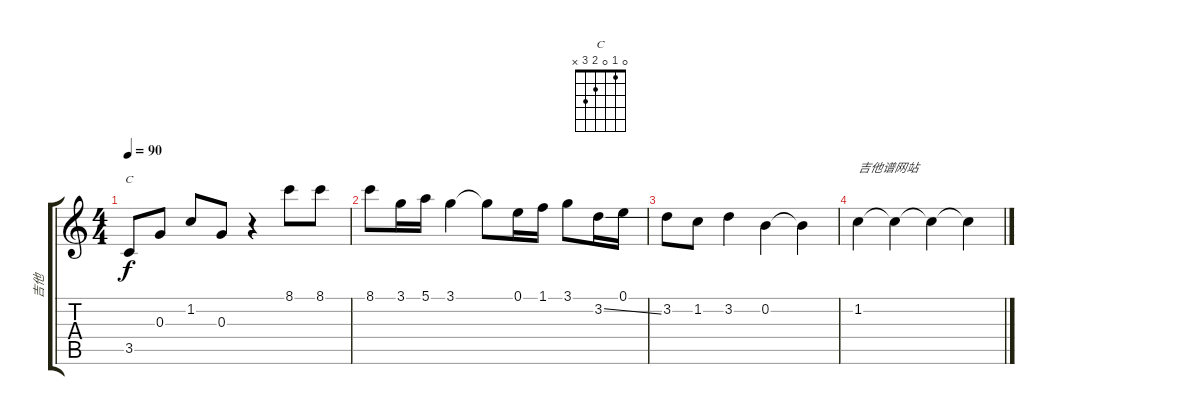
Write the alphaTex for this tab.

\track ("吉他" "吉他") {instrument acousticguitarsteel}
\staff {score tabs}
\tuning (E4 B3 G3 D3 A2 E2) {hide}
\chord ("C" 0 1 0 2 3 x)
\ts (4 4)
\tempo 90
\clef g2
\ks c
3.5.8{ch "C" dy f} 0.3.8 1.2.8 0.3.8 r.4 8.1.8 8.1.8 |
8.1.8 3.1.16 5.1.16 3.1.4 3.1{t}.8 0.1.16 1.1.16 3.1.8 3.2{ss}.16 0.1.16 |
3.2.8 1.2.8 3.2.4 0.2.4 0.2{t}.4 |
1.2.4{txt "吉他谱网站"} 1.2{t}.4 1.2{t}.4 1.2{t}.4
